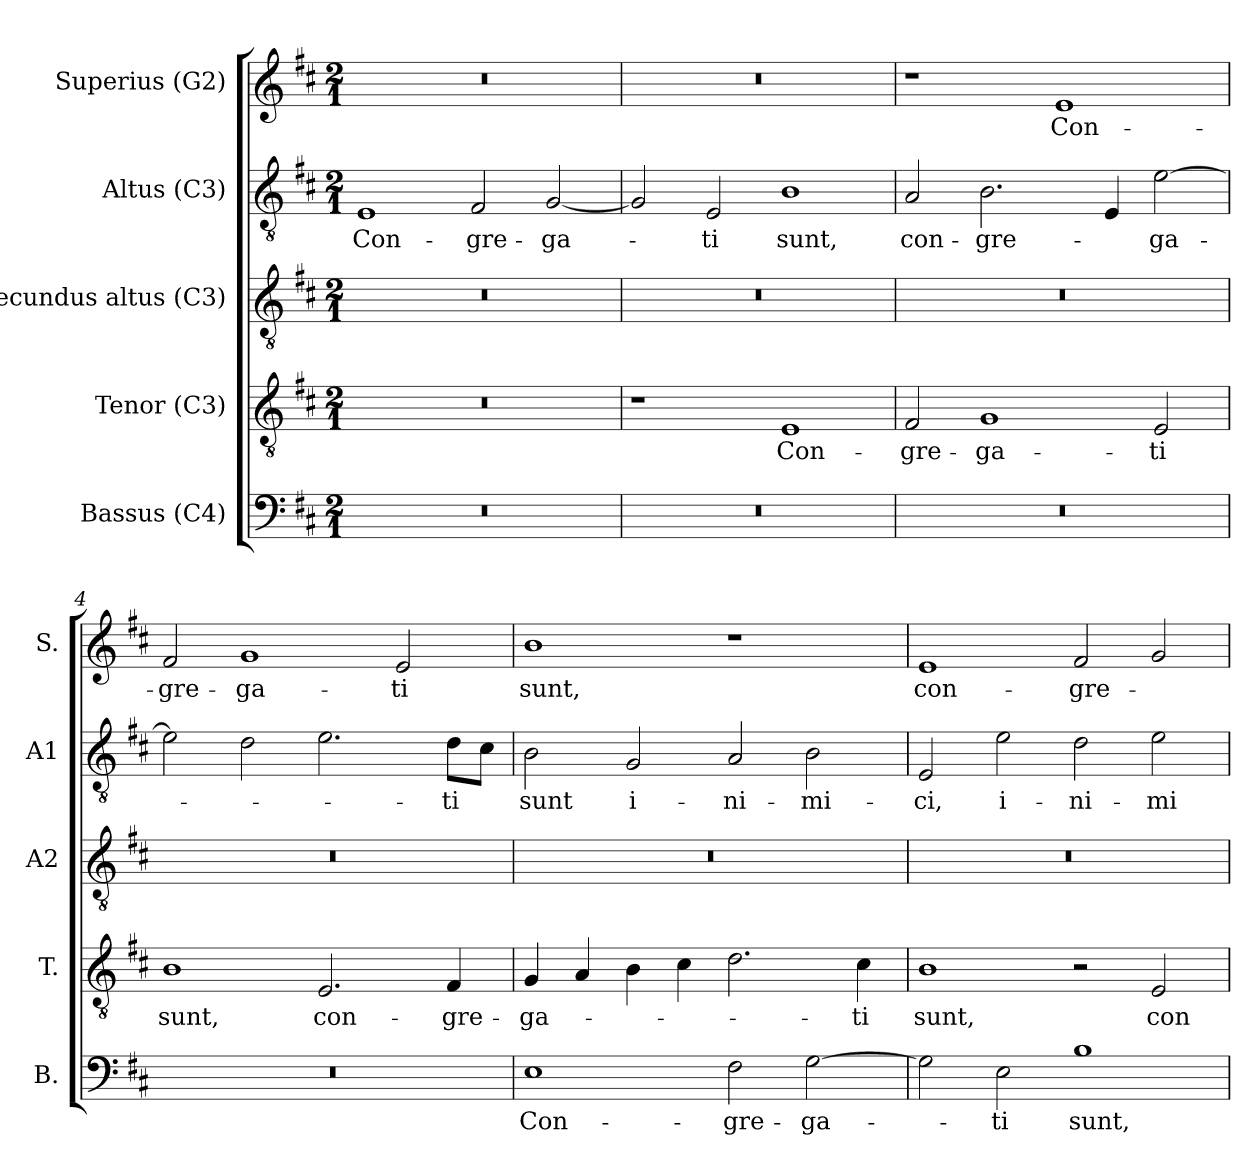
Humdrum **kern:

**kern	**text	**kern	**text	**kern	**kern	**text	**kern	**text
*part5	*part5	*part4	*part4	*part3	*part2	*part2	*part1	*part1
*staff5	*staff5	*staff4	*staff4	*staff3	*staff2	*staff2	*staff1	*staff1
*I"Bassus (C4)	*	*I"Tenor (C3)	*	*I"Secundus altus (C3)	*I"Altus (C3)	*	*I"Superius (G2)	*
*I'B.	*	*I'T.	*	*I'A2	*I'A1	*	*I'S.	*
!!LO:PB:g=z
*clefF4	*	*clefGv2	*	*clefGv2	*clefGv2	*	*clefG2	*
*	*	*ITrd7c12	*	*ITrd7c12	*	*	*	*
*k[f#c#]	*	*k[f#c#]	*	*k[f#c#]	*k[f#c#]	*	*k[f#c#]	*
*D:	*	*D:	*	*D:	*D:	*	*D:	*
*M2/1	*	*M2/1	*	*M2/1	*M2/1	*	*M2/1	*
=1	=1	=1	=1	=1	=1	=1	=1	=1
!LO:N:vis=1	!	!LO:N:vis=1	!	!LO:N:vis=1	!	!	!	!
!	!	!	!	!	!	!LO:LY:b:color=#000000	!LO:N:vis=1	!
0r	.	0r	.	0r	1Ei	Con-	0r	.
!	!	!	!	!	!	!LO:LY:b:color=#000000	!	!
.	.	.	.	.	2F#i/	-gre-	.	.
!	!	!	!	!	!	!LO:LY:b:color=#000000	!	!
.	.	.	.	.	[2Gi/	-ga-	.	.
=2	=2	=2	=2	=2	=2	=2	=2	=2
!LO:N:vis=1	!	!	!	!LO:N:vis=1	!	!	!LO:N:vis=1	!
0r	.	1r	.	0r	2Gi/]	.	0r	.
!	!	!	!	!	!	!LO:LY:b:color=#000000	!	!
.	.	.	.	.	2Ei/	-ti	.	.
!	!	!	!LO:LY:b:color=#000000	!	!	!	!	!
!	!	!	!	!	!	!LO:LY:b:color=#000000	!	!
.	.	1EEi	Con-	.	1Bi	sunt,	.	.
=3	=3	=3	=3	=3	=3	=3	=3	=3
!LO:N:vis=1	!	!	!	!	!	!	!	!
!	!	!	!LO:LY:b:color=#000000	!LO:N:vis=1	!	!	!	!
!	!	!	!	!	!	!LO:LY:b:color=#000000	!	!
0r	.	2FF#i/	-gre-	0r	2Ai/	con-	1r	.
!	!	!	!LO:LY:b:color=#000000	!	!	!	!	!
!	!	!	!	!	!	!LO:LY:b:color=#000000	!	!
.	.	1GGi	-ga-	.	2.Bi\	-gre-	.	.
!	!	!	!	!	!	!	!	!LO:LY:b:color=#000000
.	.	.	.	.	.	.	1ei	Con-
.	.	.	.	.	4Ei/	.	.	.
!	!	!	!LO:LY:b:color=#000000	!	!	!	!	!
!	!	!	!	!	!	!LO:LY:b:color=#000000	!	!
.	.	2EEi/	-ti	.	[2ei\	-ga-	.	.
=4	=4	=4	=4	=4	=4	=4	=4	=4
!LO:N:vis=1	!	!	!	!	!	!	!	!
!	!	!	!LO:LY:b:color=#000000	!LO:N:vis=1	!	!	!	!
!	!	!	!	!	!	!	!	!LO:LY:b:color=#000000
0r	.	1BBi	sunt,	0r	2ei\]	.	2f#i/	-gre-
!	!	!	!	!	!	!	!	!LO:LY:b:color=#000000
.	.	.	.	.	2di\	.	1gi	-ga-
!	!	!	!LO:LY:b:color=#000000	!	!	!	!	!
.	.	2.EEi/	con-	.	2.ei\	.	.	.
!	!	!	!	!	!	!	!	!LO:LY:b:color=#000000
.	.	.	.	.	.	.	2ei/	-ti
!	!	!	!LO:LY:b:color=#000000	!	!	!	!	!
!	!	!	!	!	!	!LO:LY:b:color=#000000	!	!
.	.	4FF#i/	-gre-	.	8di\L	-ti	.	.
.	.	.	.	.	8c#i\J	.	.	.
!!LO:LB:g=z
=5	=5	=5	=5	=5	=5	=5	=5	=5
!	!LO:LY:b:color=#000000	!	!	!	!	!	!	!
!	!	!	!LO:LY:b:color=#000000	!LO:N:vis=1	!	!	!	!
!	!	!	!	!	!	!LO:LY:b:color=#000000	!	!
!	!	!	!	!	!	!	!	!LO:LY:b:color=#000000
1Ei	Con-	4GGi/	-ga-	0r	2Bi\	sunt	1bi	sunt,
.	.	4AAi/	.	.	.	.	.	.
!	!	!	!	!	!	!LO:LY:b:color=#000000	!	!
.	.	4BBi\	.	.	2Gi/	i-	.	.
.	.	4C#i\	.	.	.	.	.	.
!	!LO:LY:b:color=#000000	!	!	!	!	!	!	!
!	!	!	!	!	!	!LO:LY:b:color=#000000	!	!
2F#i\	-gre-	2.Di\	.	.	2Ai/	-ni-	1r	.
!	!LO:LY:b:color=#000000	!	!	!	!	!	!	!
!	!	!	!	!	!	!LO:LY:b:color=#000000	!	!
[2Gi\	-ga-	.	.	.	2Bi\	-mi-	.	.
!	!	!	!LO:LY:b:color=#000000	!	!	!	!	!
.	.	4C#i\	-ti	.	.	.	.	.
=6	=6	=6	=6	=6	=6	=6	=6	=6
!	!	!	!LO:LY:b:color=#000000	!LO:N:vis=1	!	!	!	!
!	!	!	!	!	!	!LO:LY:b:color=#000000	!	!
!	!	!	!	!	!	!	!	!LO:LY:b:color=#000000
2Gi\]	.	1BBi	sunt,	0r	2Ei/	-ci,	1ei	con-
!	!LO:LY:b:color=#000000	!	!	!	!	!	!	!
!	!	!	!	!	!	!LO:LY:b:color=#000000	!	!
2Ei\	-ti	.	.	.	2ei\	i-	.	.
!	!LO:LY:b:color=#000000	!	!	!	!	!	!	!
!	!	!	!	!	!	!LO:LY:b:color=#000000	!	!
!	!	!	!	!	!	!	!	!LO:LY:b:color=#000000
1Bi	sunt,	2r	.	.	2di\	-ni-	2f#i/	-gre-
!	!	!	!LO:LY:b:color=#000000	!	!	!	!	!
!	!	!	!	!	!	!LO:LY:b:color=#000000	!	!
.	.	2EEi/	con-	.	2ei\	-mi-	2gi/	.
=	=	=	=	=	=	=	=	=
*-	*-	*-	*-	*-	*-	*-	*-	*-
